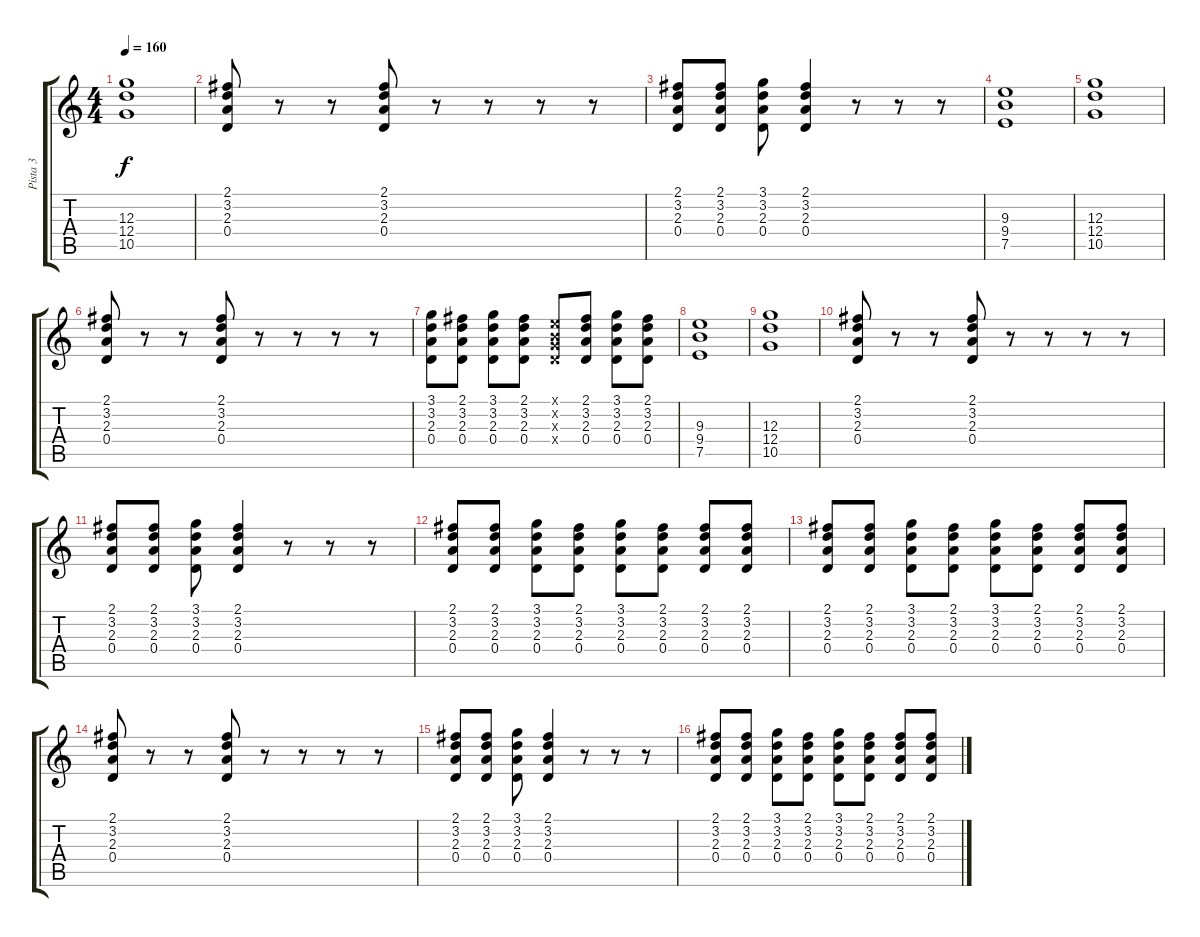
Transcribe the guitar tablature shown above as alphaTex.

\track ("Pista 3" "Pista 3") {instrument overdrivenguitar}
\staff {score tabs}
\tuning (E4 B3 G3 D3 A2 E2) {hide}
\ts (4 4)
\tempo 160
\clef g2
\ks c
(12.3 12.4 10.5).1{dy f} |
(2.1 3.2 2.3 0.4).8 r.8 r.8 (2.1 3.2 2.3 0.4).8 r.8 r.8 r.8 r.8 |
(2.1 3.2 2.3 0.4).8 (2.1 3.2 2.3 0.4).8 (3.1 3.2 2.3 0.4).8 (2.1 3.2 2.3 0.4).4 r.8 r.8 r.8 |
(9.3 9.4 7.5).1 |
(12.3 12.4 10.5).1 |
(2.1 3.2 2.3 0.4).8 r.8 r.8 (2.1 3.2 2.3 0.4).8 r.8 r.8 r.8 r.8 |
(3.1 3.2 2.3 0.4).8 (2.1 3.2 2.3 0.4).8 (3.1 3.2 2.3 0.4).8 (2.1 3.2 2.3 0.4).8 (0.1{x} 0.2{x} 0.3{x} 0.4{x}).8 (2.1 3.2 2.3 0.4).8 (3.1 3.2 2.3 0.4).8 (2.1 3.2 2.3 0.4).8 |
(9.3 9.4 7.5).1 |
(12.3 12.4 10.5).1 |
(2.1 3.2 2.3 0.4).8 r.8 r.8 (2.1 3.2 2.3 0.4).8 r.8 r.8 r.8 r.8 |
(2.1 3.2 2.3 0.4).8 (2.1 3.2 2.3 0.4).8 (3.1 3.2 2.3 0.4).8 (2.1 3.2 2.3 0.4).4 r.8 r.8 r.8 |
(2.1 3.2 2.3 0.4).8 (2.1 3.2 2.3 0.4).8 (3.1 3.2 2.3 0.4).8 (2.1 3.2 2.3 0.4).8 (3.1 3.2 2.3 0.4).8 (2.1 3.2 2.3 0.4).8 (2.1 3.2 2.3 0.4).8 (2.1 3.2 2.3 0.4).8 |
(2.1 3.2 2.3 0.4).8 (2.1 3.2 2.3 0.4).8 (3.1 3.2 2.3 0.4).8 (2.1 3.2 2.3 0.4).8 (3.1 3.2 2.3 0.4).8 (2.1 3.2 2.3 0.4).8 (2.1 3.2 2.3 0.4).8 (2.1 3.2 2.3 0.4).8 |
(2.1 3.2 2.3 0.4).8 r.8 r.8 (2.1 3.2 2.3 0.4).8 r.8 r.8 r.8 r.8 |
(2.1 3.2 2.3 0.4).8 (2.1 3.2 2.3 0.4).8 (3.1 3.2 2.3 0.4).8 (2.1 3.2 2.3 0.4).4 r.8 r.8 r.8 |
(2.1 3.2 2.3 0.4).8 (2.1 3.2 2.3 0.4).8 (3.1 3.2 2.3 0.4).8 (2.1 3.2 2.3 0.4).8 (3.1 3.2 2.3 0.4).8 (2.1 3.2 2.3 0.4).8 (2.1 3.2 2.3 0.4).8 (2.1 3.2 2.3 0.4).8
